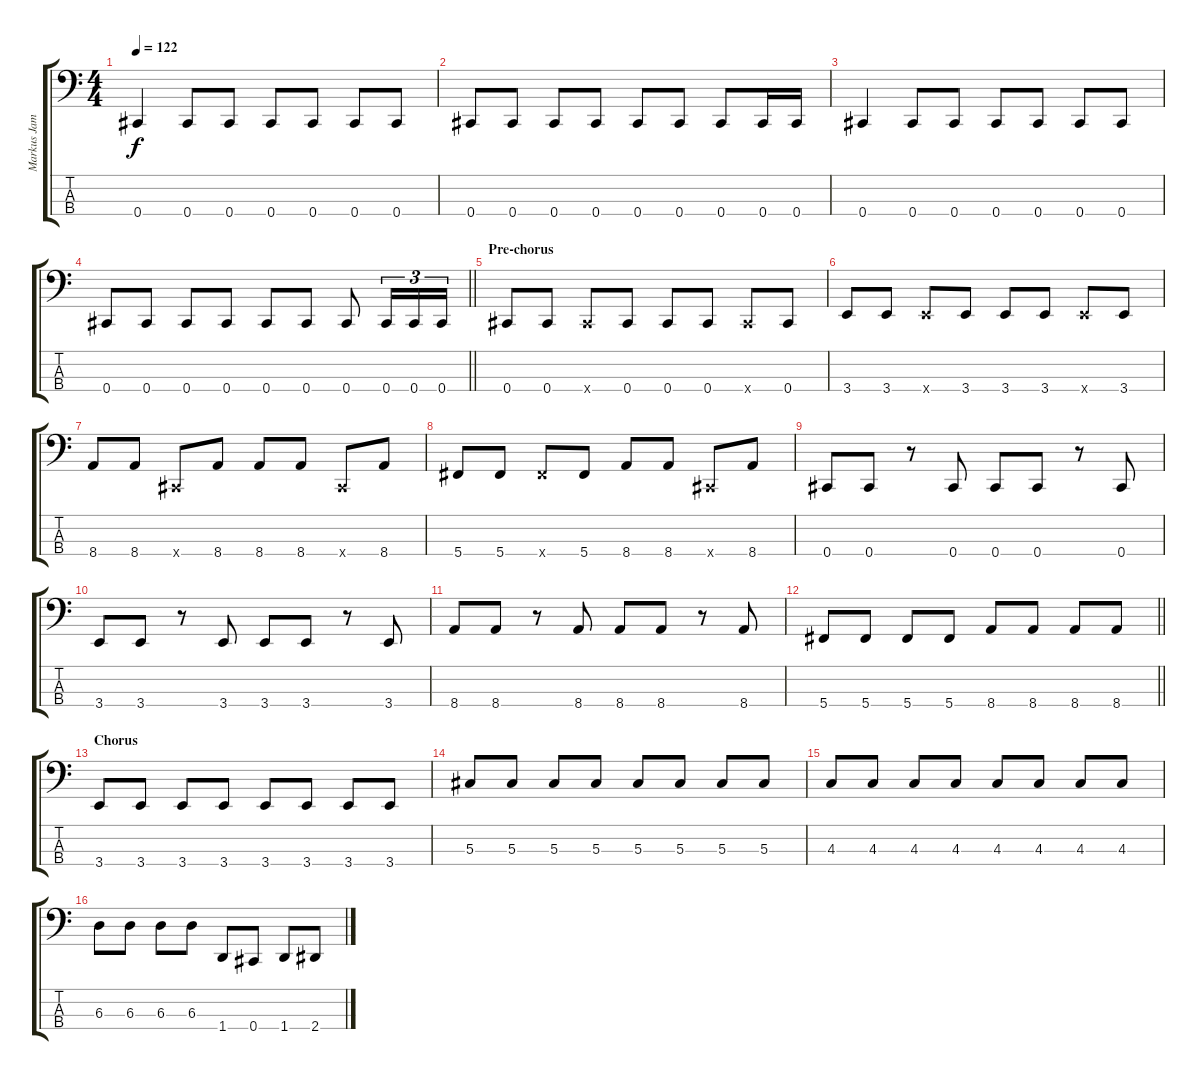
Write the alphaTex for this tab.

\track ("Markus James [Bass]" "Markus Jam") {instrument electricbassfinger}
\staff {score tabs}
\tuning (Gb2 Db2 Ab1 Db1) {hide}
\ts (4 4)
\tempo 122
\clef f4
\ks c
0.4.4{dy f} 0.4.8 0.4.8 0.4.8 0.4.8 0.4.8 0.4.8 |
0.4.8 0.4.8 0.4.8 0.4.8 0.4.8 0.4.8 0.4.8 0.4.16 0.4.16 |
0.4.4 0.4.8 0.4.8 0.4.8 0.4.8 0.4.8 0.4.8 |
\barLineRight lightlight
0.4.8 0.4.8 0.4.8 0.4.8 0.4.8 0.4.8 0.4.8 0.4.16{tu (3 2)} 0.4.16{tu (3 2)} 0.4.16{tu (3 2)} |
\section ("" "Pre-chorus")
0.4.8 0.4.8 0.4{x}.8 0.4.8 0.4.8 0.4.8 0.4{x}.8 0.4.8 |
3.4.8 3.4.8 3.4{x}.8 3.4.8 3.4.8 3.4.8 3.4{x}.8 3.4.8 |
8.4.8 8.4.8 0.4{x}.8 8.4.8 8.4.8 8.4.8 0.4{x}.8 8.4.8 |
5.4.8 5.4.8 5.4{x}.8 5.4.8 8.4.8 8.4.8 0.4{x}.8 8.4.8 |
0.4.8 0.4.8 r.8 0.4.8 0.4.8 0.4.8 r.8 0.4.8 |
3.4.8 3.4.8 r.8 3.4.8 3.4.8 3.4.8 r.8 3.4.8 |
8.4.8 8.4.8 r.8 8.4.8 8.4.8 8.4.8 r.8 8.4.8 |
\barLineRight lightlight
5.4.8 5.4.8 5.4.8 5.4.8 8.4.8 8.4.8 8.4.8 8.4.8 |
\section ("" "Chorus")
3.4.8 3.4.8 3.4.8 3.4.8 3.4.8 3.4.8 3.4.8 3.4.8 |
5.3.8 5.3.8 5.3.8 5.3.8 5.3.8 5.3.8 5.3.8 5.3.8 |
4.3.8 4.3.8 4.3.8 4.3.8 4.3.8 4.3.8 4.3.8 4.3.8 |
6.3.8 6.3.8 6.3.8 6.3.8 1.4.8 0.4.8 1.4.8 2.4.8
